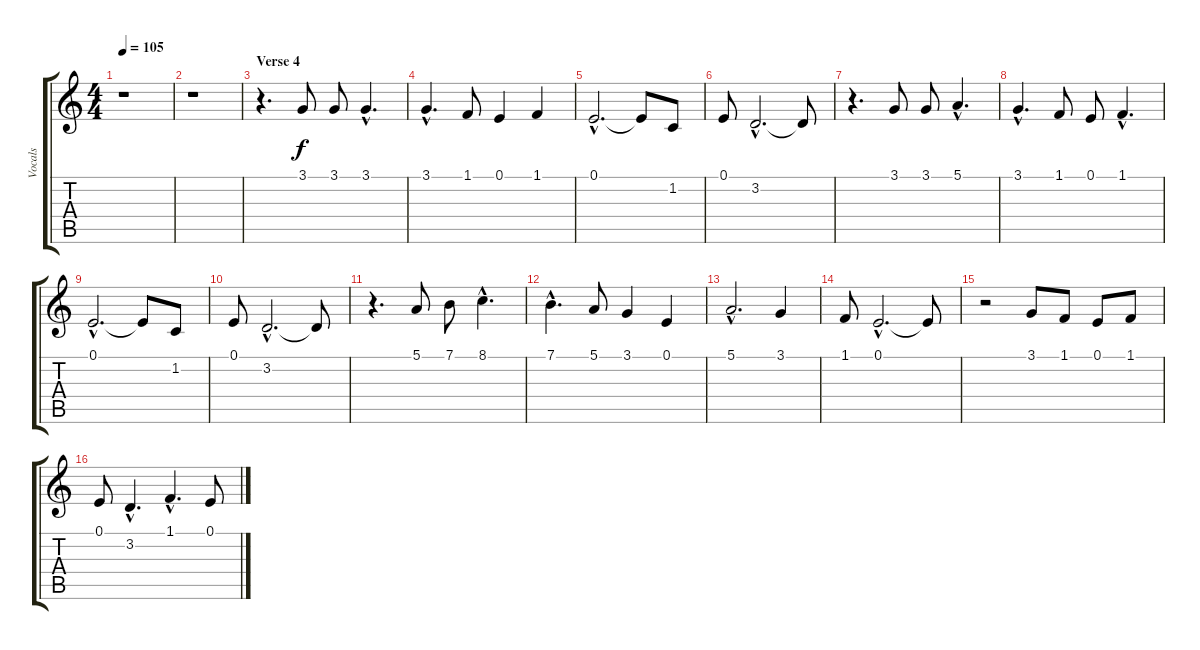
\track ("Vocals" "Vocals") {instrument tenorsax}
\staff {score tabs}
\tuning (E4 B3 G3 D3 A2 E2) {hide}
\ts (4 4)
\tempo 105
\clef g2
\ks c
r.1{dy f} |
r.1 |
\section ("" "Verse 4")
r.4{d} 3.1.8 3.1.8 3.1{hac}.4{d} |
3.1{hac}.4{d} 1.1.8 0.1.4 1.1.4 |
0.1{hac}.2{d} 0.1{t}.8 1.2.8 |
0.1.8 3.2{hac}.2{d} 3.2{t}.8 |
r.4{d} 3.1.8 3.1.8 5.1{hac}.4{d} |
3.1{hac}.4{d} 1.1.8 0.1.8 1.1{hac}.4{d} |
0.1{hac}.2{d} 0.1{t}.8 1.2.8 |
0.1.8 3.2{hac}.2{d} 3.2{t}.8 |
r.4{d} 5.1.8 7.1.8 8.1{hac}.4{d} |
7.1{hac}.4{d} 5.1.8 3.1.4 0.1.4 |
5.1{hac}.2{d} 3.1.4 |
1.1.8 0.1{hac}.2{d} 0.1{t}.8 |
r.2 3.1.8 1.1.8 0.1.8 1.1.8 |
0.1.8 3.2{hac}.4{d} 1.1{hac}.4{d} 0.1.8
